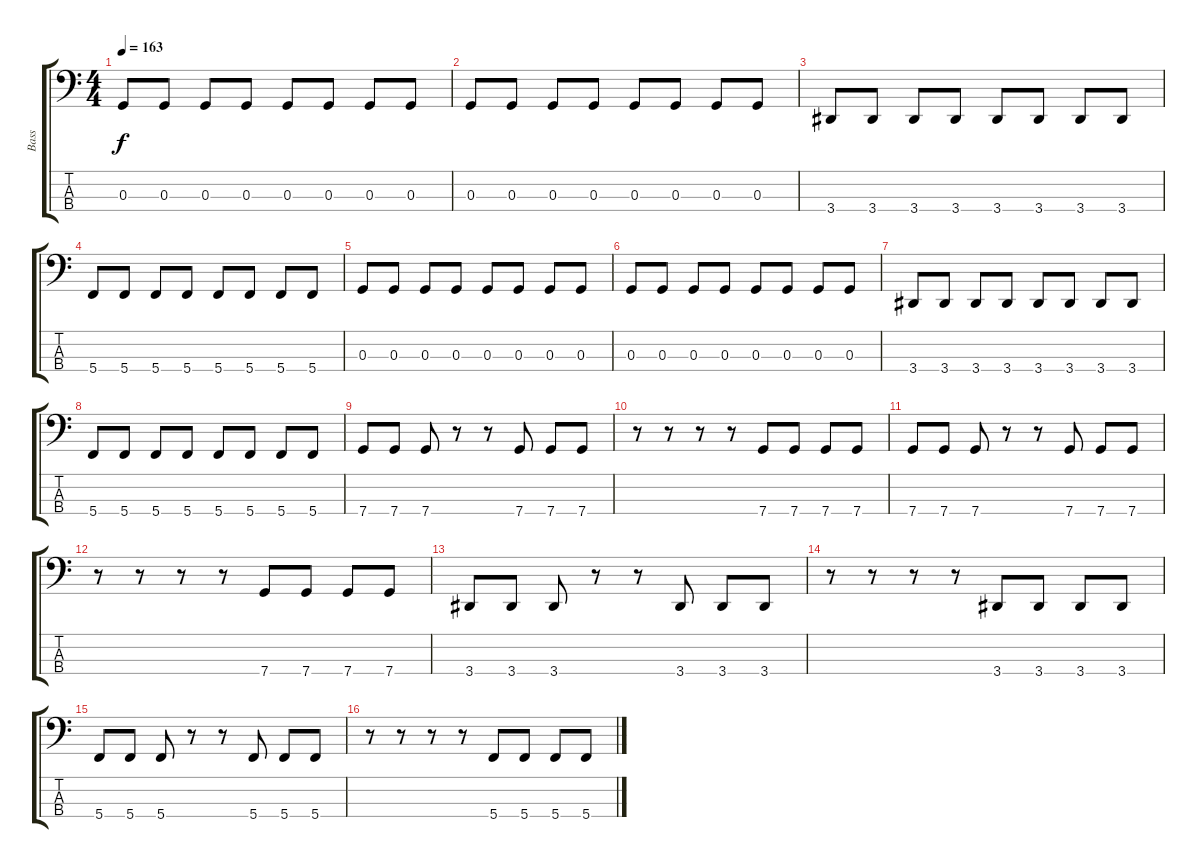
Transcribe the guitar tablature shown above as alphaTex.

\track ("Bass" "Bass") {instrument electricbasspick}
\staff {score tabs}
\tuning (F2 C2 G1 C1) {hide}
\ts (4 4)
\tempo 163
\clef f4
\ks c
0.3.8{dy f} 0.3.8 0.3.8 0.3.8 0.3.8 0.3.8 0.3.8 0.3.8 |
0.3.8 0.3.8 0.3.8 0.3.8 0.3.8 0.3.8 0.3.8 0.3.8 |
3.4.8 3.4.8 3.4.8 3.4.8 3.4.8 3.4.8 3.4.8 3.4.8 |
5.4.8 5.4.8 5.4.8 5.4.8 5.4.8 5.4.8 5.4.8 5.4.8 |
0.3.8 0.3.8 0.3.8 0.3.8 0.3.8 0.3.8 0.3.8 0.3.8 |
0.3.8 0.3.8 0.3.8 0.3.8 0.3.8 0.3.8 0.3.8 0.3.8 |
3.4.8 3.4.8 3.4.8 3.4.8 3.4.8 3.4.8 3.4.8 3.4.8 |
5.4.8 5.4.8 5.4.8 5.4.8 5.4.8 5.4.8 5.4.8 5.4.8 |
7.4.8 7.4.8 7.4.8 r.8 r.8 7.4.8 7.4.8 7.4.8 |
r.8 r.8 r.8 r.8 7.4.8 7.4.8 7.4.8 7.4.8 |
7.4.8 7.4.8 7.4.8 r.8 r.8 7.4.8 7.4.8 7.4.8 |
r.8 r.8 r.8 r.8 7.4.8 7.4.8 7.4.8 7.4.8 |
3.4.8 3.4.8 3.4.8 r.8 r.8 3.4.8 3.4.8 3.4.8 |
r.8 r.8 r.8 r.8 3.4.8 3.4.8 3.4.8 3.4.8 |
5.4.8 5.4.8 5.4.8 r.8 r.8 5.4.8 5.4.8 5.4.8 |
r.8 r.8 r.8 r.8 5.4.8 5.4.8 5.4.8 5.4.8
